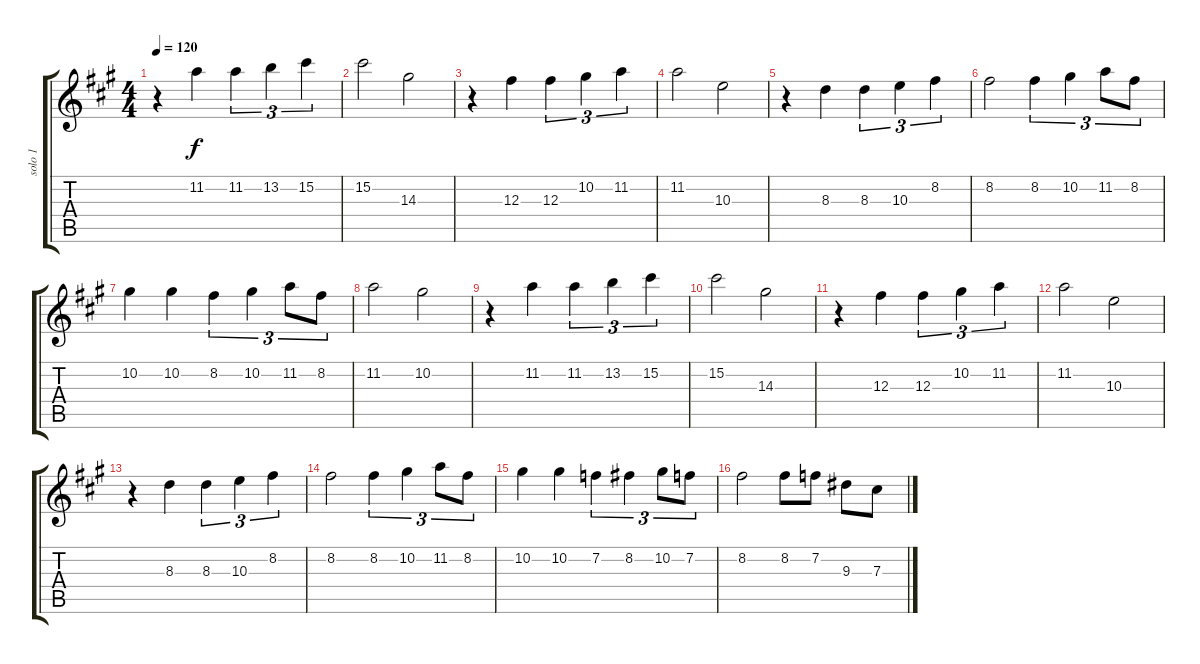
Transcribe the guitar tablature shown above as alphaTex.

\track ("solo 1" "solo 1") {instrument distortionguitar}
\staff {score tabs}
\tuning (Eb4 Bb3 Gb3 Db3 Ab2 Eb2) {hide}
\ts (4 4)
\tempo 120
\clef g2
\ks f#minor
r.4{dy f} 11.2.4 11.2.4{tu (3 2)} 13.2.4{tu (3 2)} 15.2.4{tu (3 2)} |
15.2.2 14.3.2 |
r.4 12.3.4 12.3.4{tu (3 2)} 10.2.4{tu (3 2)} 11.2.4{tu (3 2)} |
11.2.2 10.3.2 |
r.4 8.3.4 8.3.4{tu (3 2)} 10.3.4{tu (3 2)} 8.2.4{tu (3 2)} |
8.2.2 8.2.4{tu (3 2)} 10.2.4{tu (3 2)} 11.2.8{tu (3 2)} 8.2.8{tu (3 2)} |
10.2.4 10.2.4 8.2.4{tu (3 2)} 10.2.4{tu (3 2)} 11.2.8{tu (3 2)} 8.2.8{tu (3 2)} |
11.2.2 10.2.2 |
r.4 11.2.4 11.2.4{tu (3 2)} 13.2.4{tu (3 2)} 15.2.4{tu (3 2)} |
15.2.2 14.3.2 |
r.4 12.3.4 12.3.4{tu (3 2)} 10.2.4{tu (3 2)} 11.2.4{tu (3 2)} |
11.2.2 10.3.2 |
r.4 8.3.4 8.3.4{tu (3 2)} 10.3.4{tu (3 2)} 8.2.4{tu (3 2)} |
8.2.2 8.2.4{tu (3 2)} 10.2.4{tu (3 2)} 11.2.8{tu (3 2)} 8.2.8{tu (3 2)} |
10.2.4 10.2.4 7.2.4{tu (3 2)} 8.2.4{tu (3 2)} 10.2.8{tu (3 2)} 7.2.8{tu (3 2)} |
8.2.2 8.2.8 7.2.8 9.3.8 7.3.8
